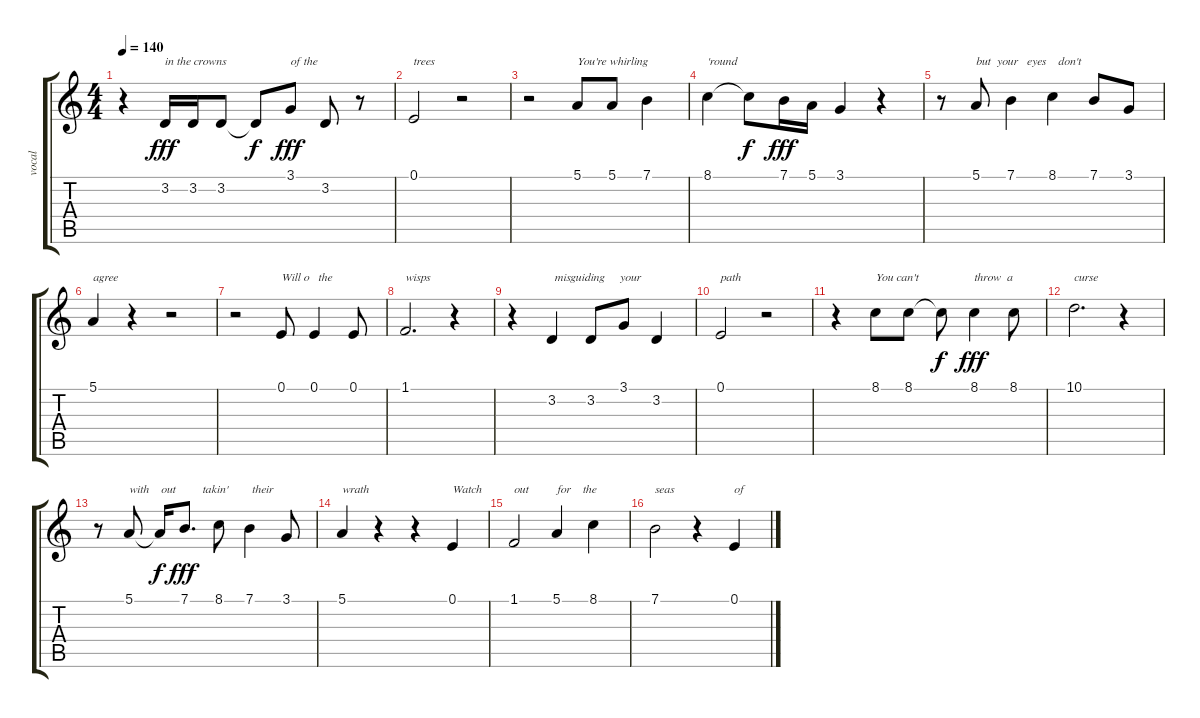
\track ("vocal" "vocal") {instrument trumpet}
\staff {score tabs}
\tuning (E4 B3 G3 D3 A2 E2) {hide}
\ts (4 4)
\tempo 140
\clef g2
\ks c
r.4{dy fff} 3.2.16{txt "in the crowns"} 3.2.16 3.2.8 3.2{t}.8{dy f} 3.1.8{txt "of the" dy fff} 3.2.8 r.8 |
0.1.2{txt "trees"} r.2 |
r.2 5.1.8{txt "You're whirling"} 5.1.8 7.1.4 |
8.1.4{txt "'round"} 8.1{t}.8{dy f} 7.1.16{dy fff} 5.1.16 3.1.4 r.4 |
r.8 5.1.8{txt "but  your   eyes    don't "} 7.1.4 8.1.4 7.1.8 3.1.8 |
5.1.4{txt "agree"} r.4 r.2 |
r.2 0.1.8{txt "Will o   the"} 0.1.4 0.1.8 |
1.1.2{d txt "wisps"} r.4 |
r.4 3.2.4{txt " misguiding     your"} 3.2.8 3.1.8 3.2.4 |
0.1.2{txt "path"} r.2 |
r.4 8.1.8{txt "You can't"} 8.1.8 8.1{t}.8{dy f} 8.1.4{txt "throw  a" dy fff} 8.1.8 |
10.1.2{d txt "curse"} r.4 |
r.8 5.1.8{txt "with    out         takin'        their"} 5.1{t}.16{dy f} 7.1.8{d dy fff} 8.1.8 7.1.4 3.1.8 |
5.1.4{txt "wrath"} r.4 r.4 0.1.4{txt "Watch"} |
1.1.2{txt "out"} 5.1.4{txt "for    the"} 8.1.4 |
7.1.2{txt "seas"} r.4 0.1.4{txt "of"}
